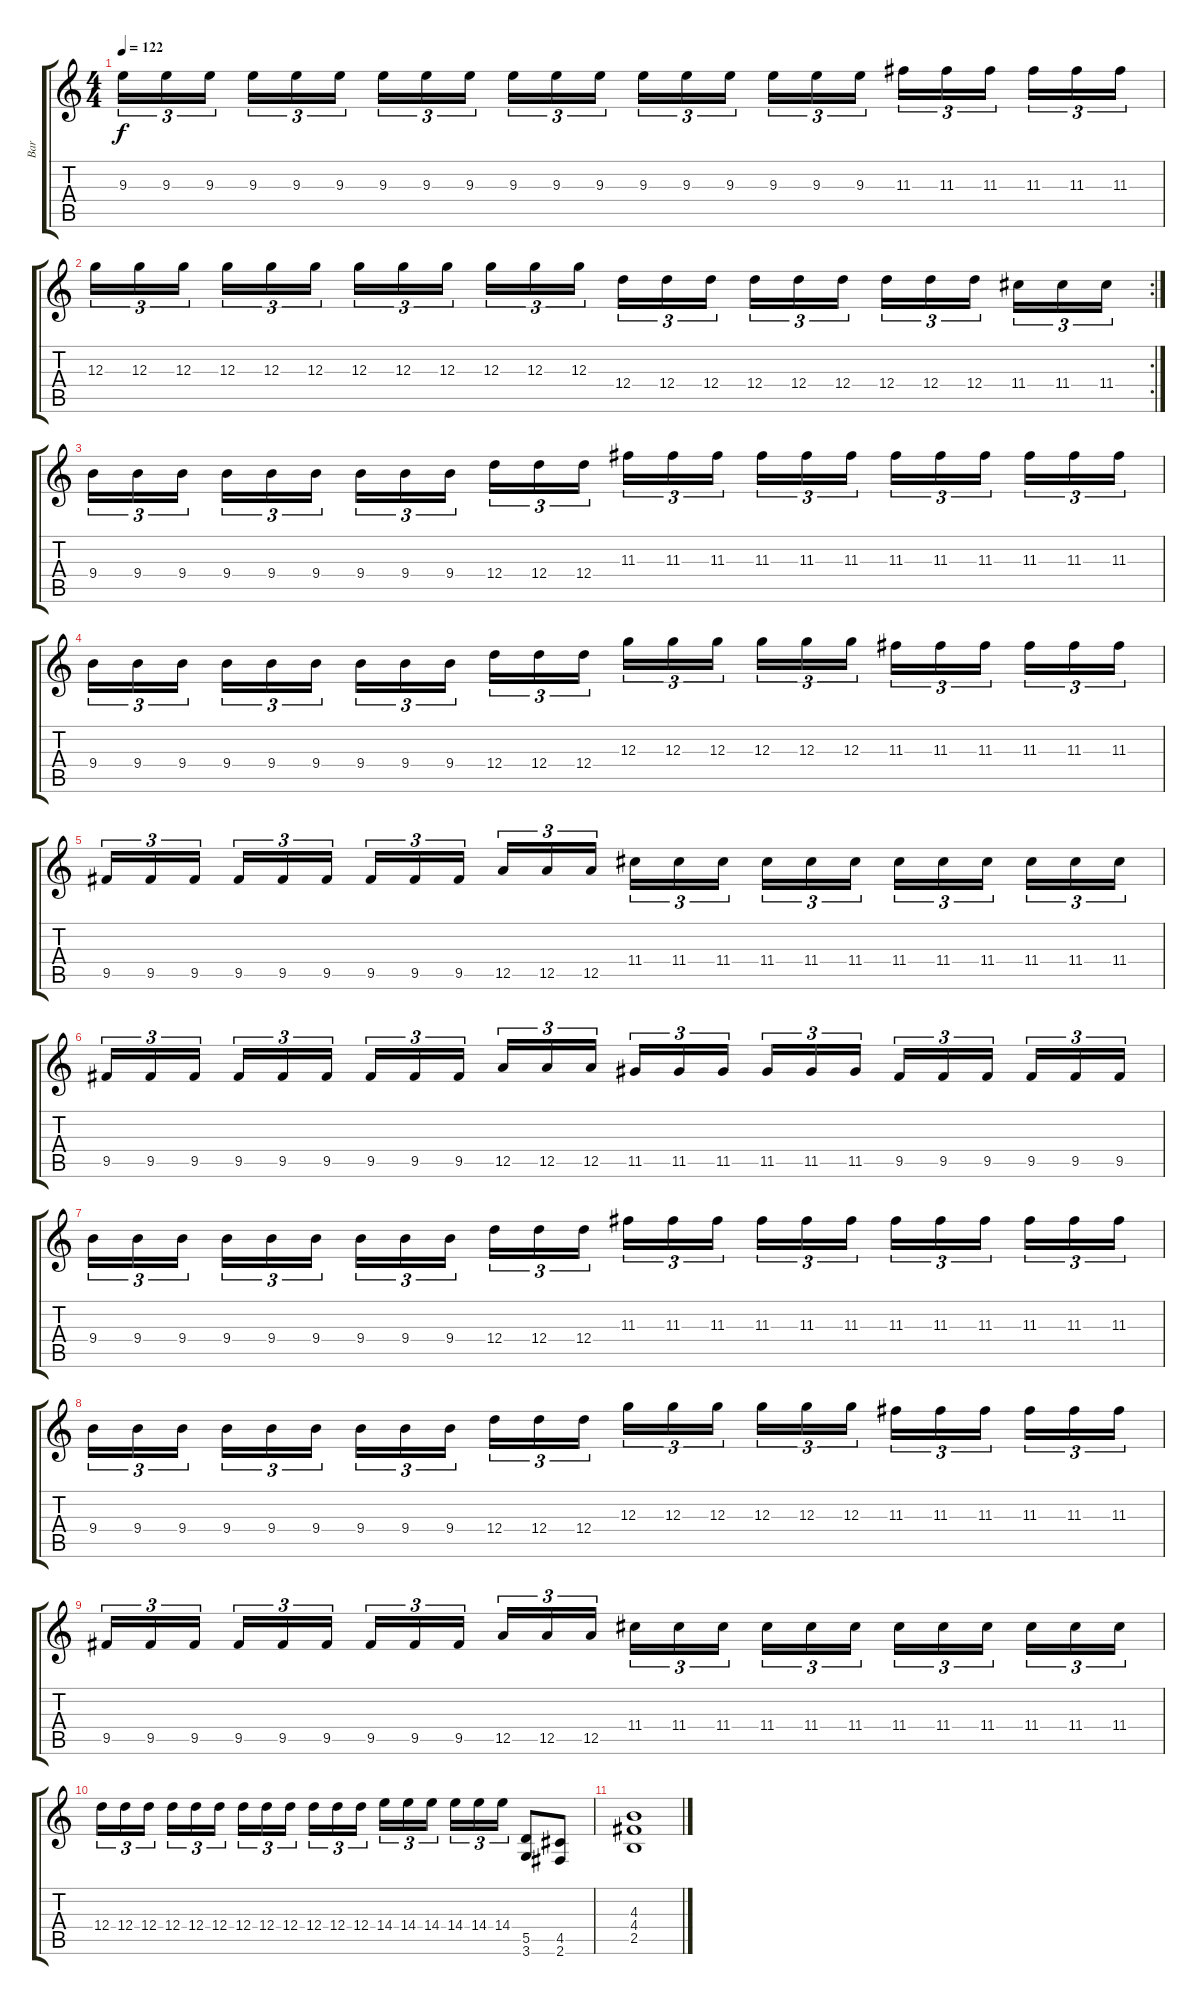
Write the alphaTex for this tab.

\track ("Bar" "Bar") {instrument distortionguitar}
\staff {score tabs}
\tuning (E4 B3 G3 D3 A2 E2) {hide}
\ts (4 4)
\tempo 122
\clef g2
\ks c
9.3.16{tu (3 2) dy f} 9.3.16{tu (3 2)} 9.3.16{tu (3 2) beam splitsecondary} 9.3.16{tu (3 2)} 9.3.16{tu (3 2)} 9.3.16{tu (3 2)} 9.3.16{tu (3 2)} 9.3.16{tu (3 2)} 9.3.16{tu (3 2) beam splitsecondary} 9.3.16{tu (3 2)} 9.3.16{tu (3 2)} 9.3.16{tu (3 2)} 9.3.16{tu (3 2)} 9.3.16{tu (3 2)} 9.3.16{tu (3 2) beam splitsecondary} 9.3.16{tu (3 2)} 9.3.16{tu (3 2)} 9.3.16{tu (3 2)} 11.3.16{tu (3 2)} 11.3.16{tu (3 2)} 11.3.16{tu (3 2) beam splitsecondary} 11.3.16{tu (3 2)} 11.3.16{tu (3 2)} 11.3.16{tu (3 2)} |
\rc 2
12.3.16{tu (3 2)} 12.3.16{tu (3 2)} 12.3.16{tu (3 2) beam splitsecondary} 12.3.16{tu (3 2)} 12.3.16{tu (3 2)} 12.3.16{tu (3 2)} 12.3.16{tu (3 2)} 12.3.16{tu (3 2)} 12.3.16{tu (3 2) beam splitsecondary} 12.3.16{tu (3 2)} 12.3.16{tu (3 2)} 12.3.16{tu (3 2)} 12.4.16{tu (3 2)} 12.4.16{tu (3 2)} 12.4.16{tu (3 2) beam splitsecondary} 12.4.16{tu (3 2)} 12.4.16{tu (3 2)} 12.4.16{tu (3 2)} 12.4.16{tu (3 2)} 12.4.16{tu (3 2)} 12.4.16{tu (3 2) beam splitsecondary} 11.4.16{tu (3 2)} 11.4.16{tu (3 2)} 11.4.16{tu (3 2)} |
9.4.16{tu (3 2)} 9.4.16{tu (3 2)} 9.4.16{tu (3 2) beam splitsecondary} 9.4.16{tu (3 2)} 9.4.16{tu (3 2)} 9.4.16{tu (3 2)} 9.4.16{tu (3 2)} 9.4.16{tu (3 2)} 9.4.16{tu (3 2) beam splitsecondary} 12.4.16{tu (3 2)} 12.4.16{tu (3 2)} 12.4.16{tu (3 2)} 11.3.16{tu (3 2)} 11.3.16{tu (3 2)} 11.3.16{tu (3 2) beam splitsecondary} 11.3.16{tu (3 2)} 11.3.16{tu (3 2)} 11.3.16{tu (3 2)} 11.3.16{tu (3 2)} 11.3.16{tu (3 2)} 11.3.16{tu (3 2) beam splitsecondary} 11.3.16{tu (3 2)} 11.3.16{tu (3 2)} 11.3.16{tu (3 2)} |
9.4.16{tu (3 2)} 9.4.16{tu (3 2)} 9.4.16{tu (3 2) beam splitsecondary} 9.4.16{tu (3 2)} 9.4.16{tu (3 2)} 9.4.16{tu (3 2)} 9.4.16{tu (3 2)} 9.4.16{tu (3 2)} 9.4.16{tu (3 2) beam splitsecondary} 12.4.16{tu (3 2)} 12.4.16{tu (3 2)} 12.4.16{tu (3 2)} 12.3.16{tu (3 2)} 12.3.16{tu (3 2)} 12.3.16{tu (3 2) beam splitsecondary} 12.3.16{tu (3 2)} 12.3.16{tu (3 2)} 12.3.16{tu (3 2)} 11.3.16{tu (3 2)} 11.3.16{tu (3 2)} 11.3.16{tu (3 2) beam splitsecondary} 11.3.16{tu (3 2)} 11.3.16{tu (3 2)} 11.3.16{tu (3 2)} |
9.5.16{tu (3 2)} 9.5.16{tu (3 2)} 9.5.16{tu (3 2) beam splitsecondary} 9.5.16{tu (3 2)} 9.5.16{tu (3 2)} 9.5.16{tu (3 2)} 9.5.16{tu (3 2)} 9.5.16{tu (3 2)} 9.5.16{tu (3 2) beam splitsecondary} 12.5.16{tu (3 2)} 12.5.16{tu (3 2)} 12.5.16{tu (3 2)} 11.4.16{tu (3 2)} 11.4.16{tu (3 2)} 11.4.16{tu (3 2) beam splitsecondary} 11.4.16{tu (3 2)} 11.4.16{tu (3 2)} 11.4.16{tu (3 2)} 11.4.16{tu (3 2)} 11.4.16{tu (3 2)} 11.4.16{tu (3 2) beam splitsecondary} 11.4.16{tu (3 2)} 11.4.16{tu (3 2)} 11.4.16{tu (3 2)} |
9.5.16{tu (3 2)} 9.5.16{tu (3 2)} 9.5.16{tu (3 2) beam splitsecondary} 9.5.16{tu (3 2)} 9.5.16{tu (3 2)} 9.5.16{tu (3 2)} 9.5.16{tu (3 2)} 9.5.16{tu (3 2)} 9.5.16{tu (3 2) beam splitsecondary} 12.5.16{tu (3 2)} 12.5.16{tu (3 2)} 12.5.16{tu (3 2)} 11.5.16{tu (3 2)} 11.5.16{tu (3 2)} 11.5.16{tu (3 2) beam splitsecondary} 11.5.16{tu (3 2)} 11.5.16{tu (3 2)} 11.5.16{tu (3 2)} 9.5.16{tu (3 2)} 9.5.16{tu (3 2)} 9.5.16{tu (3 2) beam splitsecondary} 9.5.16{tu (3 2)} 9.5.16{tu (3 2)} 9.5.16{tu (3 2)} |
9.4.16{tu (3 2)} 9.4.16{tu (3 2)} 9.4.16{tu (3 2) beam splitsecondary} 9.4.16{tu (3 2)} 9.4.16{tu (3 2)} 9.4.16{tu (3 2)} 9.4.16{tu (3 2)} 9.4.16{tu (3 2)} 9.4.16{tu (3 2) beam splitsecondary} 12.4.16{tu (3 2)} 12.4.16{tu (3 2)} 12.4.16{tu (3 2)} 11.3.16{tu (3 2)} 11.3.16{tu (3 2)} 11.3.16{tu (3 2) beam splitsecondary} 11.3.16{tu (3 2)} 11.3.16{tu (3 2)} 11.3.16{tu (3 2)} 11.3.16{tu (3 2)} 11.3.16{tu (3 2)} 11.3.16{tu (3 2) beam splitsecondary} 11.3.16{tu (3 2)} 11.3.16{tu (3 2)} 11.3.16{tu (3 2)} |
9.4.16{tu (3 2)} 9.4.16{tu (3 2)} 9.4.16{tu (3 2) beam splitsecondary} 9.4.16{tu (3 2)} 9.4.16{tu (3 2)} 9.4.16{tu (3 2)} 9.4.16{tu (3 2)} 9.4.16{tu (3 2)} 9.4.16{tu (3 2) beam splitsecondary} 12.4.16{tu (3 2)} 12.4.16{tu (3 2)} 12.4.16{tu (3 2)} 12.3.16{tu (3 2)} 12.3.16{tu (3 2)} 12.3.16{tu (3 2) beam splitsecondary} 12.3.16{tu (3 2)} 12.3.16{tu (3 2)} 12.3.16{tu (3 2)} 11.3.16{tu (3 2)} 11.3.16{tu (3 2)} 11.3.16{tu (3 2) beam splitsecondary} 11.3.16{tu (3 2)} 11.3.16{tu (3 2)} 11.3.16{tu (3 2)} |
9.5.16{tu (3 2)} 9.5.16{tu (3 2)} 9.5.16{tu (3 2) beam splitsecondary} 9.5.16{tu (3 2)} 9.5.16{tu (3 2)} 9.5.16{tu (3 2)} 9.5.16{tu (3 2)} 9.5.16{tu (3 2)} 9.5.16{tu (3 2) beam splitsecondary} 12.5.16{tu (3 2)} 12.5.16{tu (3 2)} 12.5.16{tu (3 2)} 11.4.16{tu (3 2)} 11.4.16{tu (3 2)} 11.4.16{tu (3 2) beam splitsecondary} 11.4.16{tu (3 2)} 11.4.16{tu (3 2)} 11.4.16{tu (3 2)} 11.4.16{tu (3 2)} 11.4.16{tu (3 2)} 11.4.16{tu (3 2) beam splitsecondary} 11.4.16{tu (3 2)} 11.4.16{tu (3 2)} 11.4.16{tu (3 2)} |
12.4.16{tu (3 2)} 12.4.16{tu (3 2)} 12.4.16{tu (3 2) beam splitsecondary} 12.4.16{tu (3 2)} 12.4.16{tu (3 2)} 12.4.16{tu (3 2)} 12.4.16{tu (3 2)} 12.4.16{tu (3 2)} 12.4.16{tu (3 2) beam splitsecondary} 12.4.16{tu (3 2)} 12.4.16{tu (3 2)} 12.4.16{tu (3 2)} 14.4.16{tu (3 2)} 14.4.16{tu (3 2)} 14.4.16{tu (3 2) beam splitsecondary} 14.4.16{tu (3 2)} 14.4.16{tu (3 2)} 14.4.16{tu (3 2)} (5.5 3.6).8 (4.5 2.6).8 |
(4.3 4.4 2.5).1
